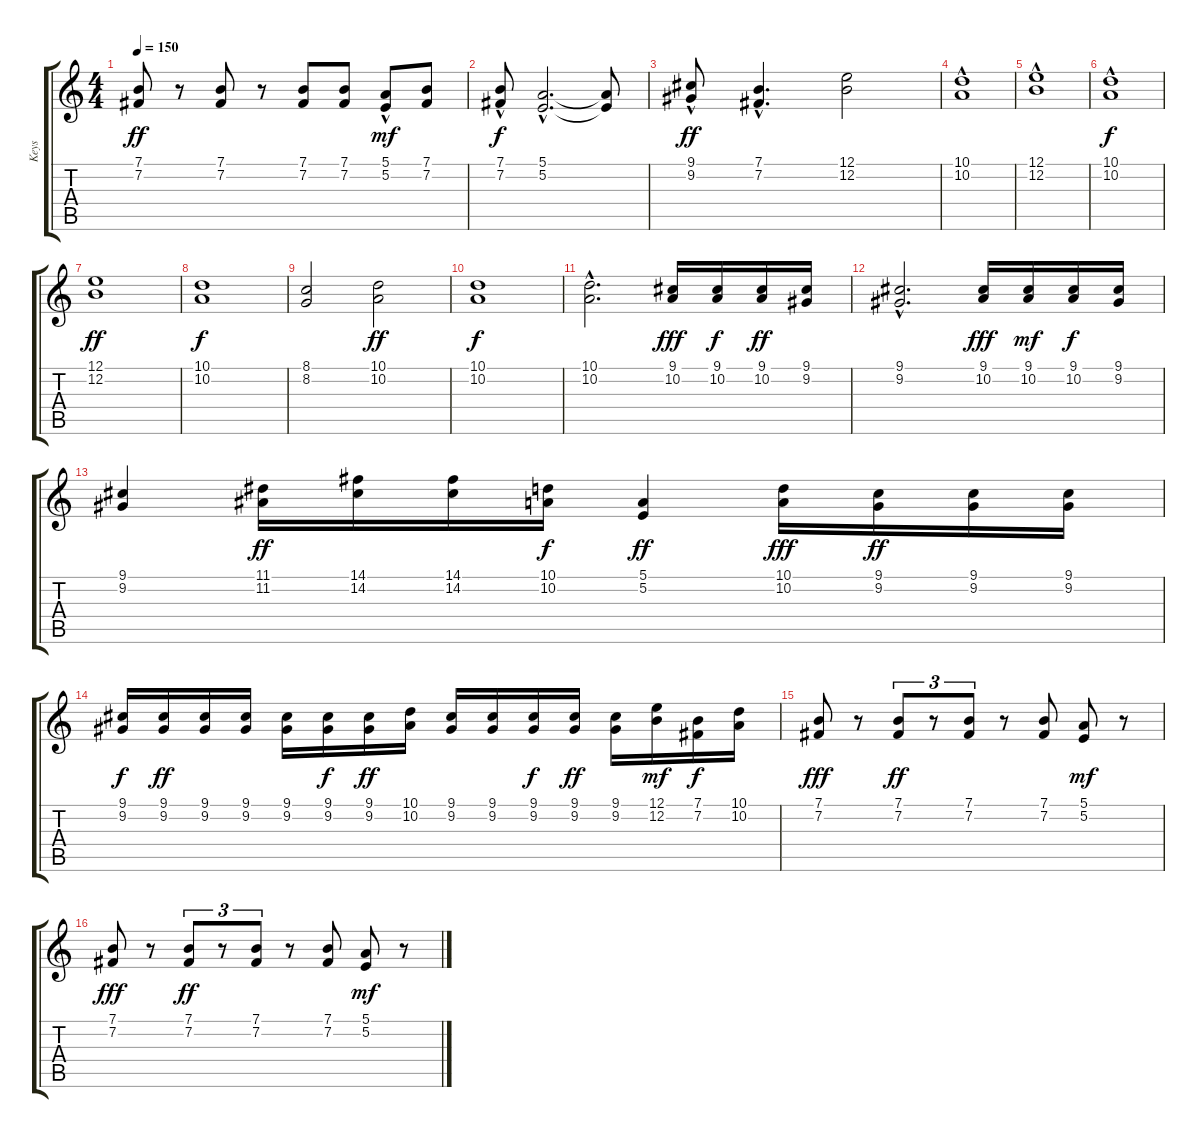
\track ("Keys" "Keys") {instrument rockorgan}
\staff {score tabs}
\tuning (E4 B3 G3 D3 A2 E2) {hide}
\ts (4 4)
\tempo 150
\clef g2
\ks c
(7.1 7.2).8{dy ff} r.8 (7.1 7.2).8 r.8 (7.1 7.2).8 (7.1 7.2).8 (5.1{hac} 5.2).8{dy mf} (7.1 7.2).8 |
(7.1 7.2{hac}).8{dy f} (5.1{hac} 5.2{hac}).2{d} (5.1{t} 5.2{t}).8 |
(9.1 9.2{hac}).8{dy ff} (7.1{hac} 7.2{hac}).4{d} (12.1 12.2).2 |
(10.1 10.2{hac}).1 |
(12.1{hac} 12.2).1 |
(10.1 10.2{hac}).1{dy f} |
(12.1 12.2).1{dy ff} |
(10.1 10.2).1{dy f} |
(8.1 8.2).2 (10.1 10.2).2{dy ff} |
(10.1 10.2).1{dy f} |
(10.1{hac} 10.2{hac}).2{d} (9.1 10.2).16{dy fff} (9.1 10.2).16{dy f} (9.1 10.2).16{dy ff} (9.1 9.2).16 |
(9.1{hac} 9.2{hac}).2{d} (9.1 10.2).16{dy fff} (9.1 10.2).16{dy mf} (9.1 10.2).16{dy f} (9.1 9.2).16 |
(9.1 9.2).4 (11.1 11.2).16{dy ff} (14.1 14.2).16 (14.1 14.2).16 (10.1 10.2).16{dy f} (5.1 5.2).4{dy ff} (10.1 10.2).16{dy fff} (9.1 9.2).16{dy ff} (9.1 9.2).16 (9.1 9.2).16 |
(9.1 9.2).16{dy f} (9.1 9.2).16{dy ff} (9.1 9.2).16 (9.1 9.2).16 (9.1 9.2).16 (9.1 9.2).16{dy f} (9.1 9.2).16{dy ff} (10.1 10.2).16 (9.1 9.2).16 (9.1 9.2).16 (9.1 9.2).16{dy f} (9.1 9.2).16{dy ff} (9.1 9.2).16 (12.1 12.2).16{dy mf} (7.1 7.2).16{dy f} (10.1 10.2).16 |
(7.1 7.2).8{dy fff} r.8 (7.1 7.2).8{tu (3 2) dy ff} r.8{tu (3 2)} (7.1 7.2).8{tu (3 2)} r.8 (7.1 7.2).8 (5.1 5.2).8{dy mf} r.8 |
(7.1 7.2).8{dy fff} r.8 (7.1 7.2).8{tu (3 2) dy ff} r.8{tu (3 2)} (7.1 7.2).8{tu (3 2)} r.8 (7.1 7.2).8 (5.1 5.2).8{dy mf} r.8
